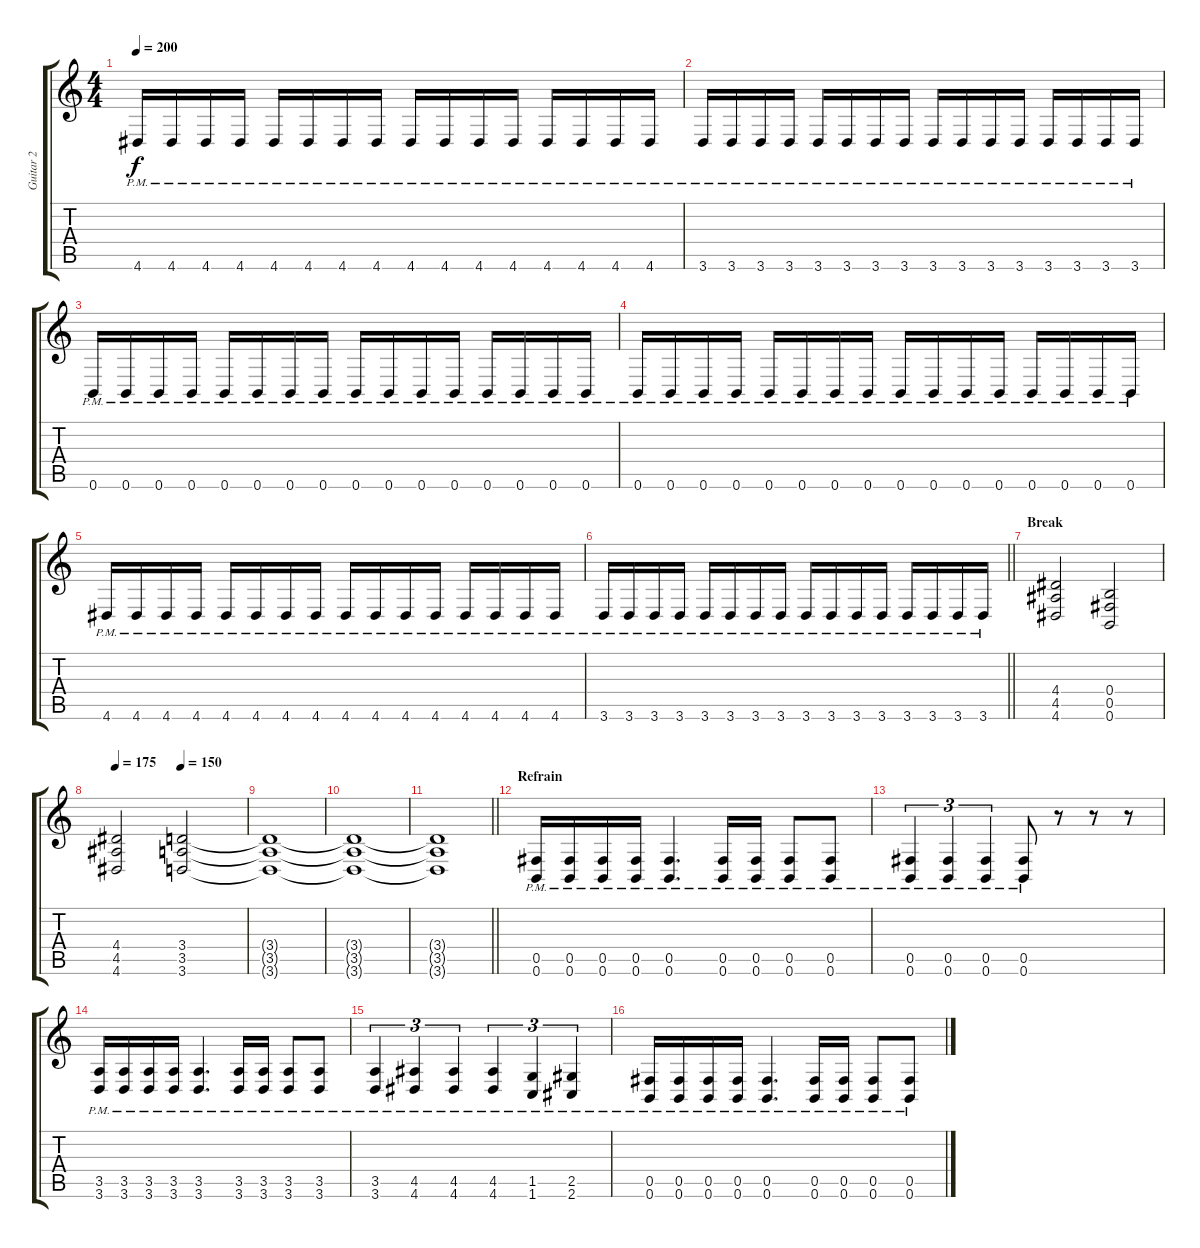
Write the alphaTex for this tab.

\track ("Guitar 2" "Guitar 2") {instrument overdrivenguitar}
\staff {score tabs}
\tuning (Db4 Ab3 E3 B2 Gb2 B1) {hide}
\ts (4 4)
\tempo 200
\clef g2
\ks c
4.6{pm}.16{dy f} 4.6{pm}.16 4.6{pm}.16 4.6{pm}.16 4.6{pm}.16 4.6{pm}.16 4.6{pm}.16 4.6{pm}.16 4.6{pm}.16 4.6{pm}.16 4.6{pm}.16 4.6{pm}.16 4.6{pm}.16 4.6{pm}.16 4.6{pm}.16 4.6{pm}.16 |
3.6{pm}.16 3.6{pm}.16 3.6{pm}.16 3.6{pm}.16 3.6{pm}.16 3.6{pm}.16 3.6{pm}.16 3.6{pm}.16 3.6{pm}.16 3.6{pm}.16 3.6{pm}.16 3.6{pm}.16 3.6{pm}.16 3.6{pm}.16 3.6{pm}.16 3.6{pm}.16 |
0.6{pm}.16 0.6{pm}.16 0.6{pm}.16 0.6{pm}.16 0.6{pm}.16 0.6{pm}.16 0.6{pm}.16 0.6{pm}.16 0.6{pm}.16 0.6{pm}.16 0.6{pm}.16 0.6{pm}.16 0.6{pm}.16 0.6{pm}.16 0.6{pm}.16 0.6{pm}.16 |
0.6{pm}.16 0.6{pm}.16 0.6{pm}.16 0.6{pm}.16 0.6{pm}.16 0.6{pm}.16 0.6{pm}.16 0.6{pm}.16 0.6{pm}.16 0.6{pm}.16 0.6{pm}.16 0.6{pm}.16 0.6{pm}.16 0.6{pm}.16 0.6{pm}.16 0.6{pm}.16 |
4.6{pm}.16 4.6{pm}.16 4.6{pm}.16 4.6{pm}.16 4.6{pm}.16 4.6{pm}.16 4.6{pm}.16 4.6{pm}.16 4.6{pm}.16 4.6{pm}.16 4.6{pm}.16 4.6{pm}.16 4.6{pm}.16 4.6{pm}.16 4.6{pm}.16 4.6{pm}.16 |
\barLineRight lightlight
3.6{pm}.16 3.6{pm}.16 3.6{pm}.16 3.6{pm}.16 3.6{pm}.16 3.6{pm}.16 3.6{pm}.16 3.6{pm}.16 3.6{pm}.16 3.6{pm}.16 3.6{pm}.16 3.6{pm}.16 3.6{pm}.16 3.6{pm}.16 3.6{pm}.16 3.6{pm}.16 |
\section ("" "Break")
(4.4 4.5 4.6).2 (0.4 0.5 0.6).2 |
\tempo 175
\tempo (150 0.5)
(4.4 4.5 4.6).2 (3.4 3.5 3.6).2 |
(3.4{t} 3.5{t} 3.6{t}).1 |
(3.4{t} 3.5{t} 3.6{t}).1 |
\barLineRight lightlight
(3.4{t} 3.5{t} 3.6{t}).1 |
\section ("" "Refrain")
(0.5{pm} 0.6{pm}).16 (0.5{pm} 0.6{pm}).16 (0.5{pm} 0.6{pm}).16 (0.5{pm} 0.6{pm}).16 (0.5{pm} 0.6{pm}).4{d} (0.5{pm} 0.6{pm}).16 (0.5{pm} 0.6{pm}).16 (0.5{pm} 0.6{pm}).8 (0.5{pm} 0.6{pm}).8 |
(0.5{pm} 0.6{pm}).4{tu (3 2)} (0.5{pm} 0.6{pm}).4{tu (3 2)} (0.5{pm} 0.6{pm}).4{tu (3 2)} (0.5{pm} 0.6{pm}).8 r.8 r.8 r.8 |
(3.5{pm} 3.6{pm}).16 (3.5{pm} 3.6{pm}).16 (3.5{pm} 3.6{pm}).16 (3.5{pm} 3.6{pm}).16 (3.5{pm} 3.6{pm}).4{d} (3.5{pm} 3.6{pm}).16 (3.5{pm} 3.6{pm}).16 (3.5{pm} 3.6{pm}).8 (3.5{pm} 3.6{pm}).8 |
(3.5{pm} 3.6{pm}).4{tu (3 2)} (4.5{pm} 4.6{pm}).4{tu (3 2)} (4.5{pm} 4.6{pm}).4{tu (3 2)} (4.5{pm} 4.6{pm}).4{tu (3 2)} (1.5{pm} 1.6{pm}).4{tu (3 2)} (2.5{pm} 2.6{pm}).4{tu (3 2)} |
(0.5{pm} 0.6{pm}).16 (0.5{pm} 0.6{pm}).16 (0.5{pm} 0.6{pm}).16 (0.5{pm} 0.6{pm}).16 (0.5{pm} 0.6{pm}).4{d} (0.5{pm} 0.6{pm}).16 (0.5{pm} 0.6{pm}).16 (0.5{pm} 0.6{pm}).8 (0.5{pm} 0.6{pm}).8
